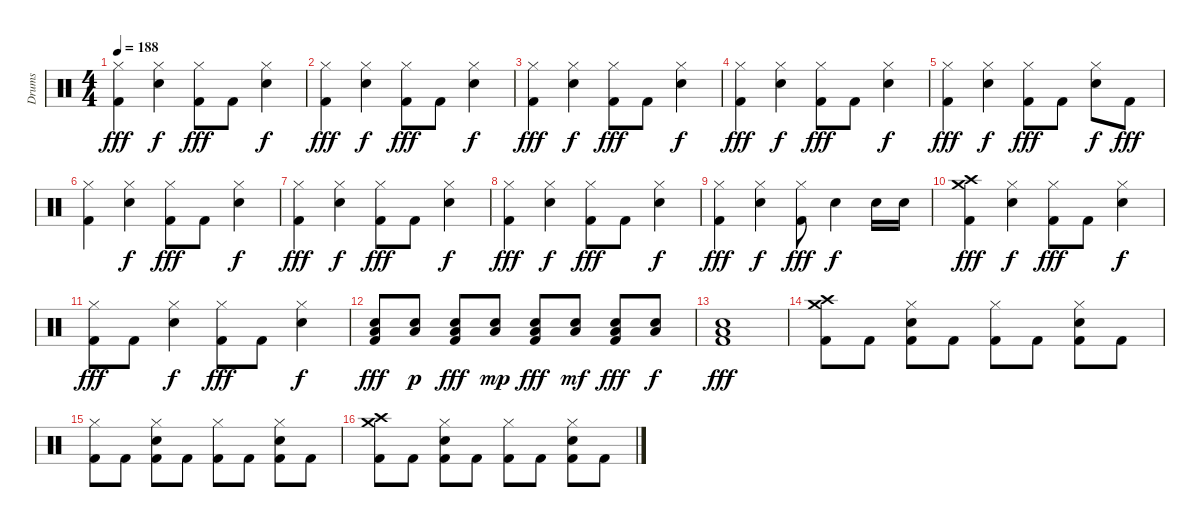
\track ("Drums" "Drums") {instrument percussion}
\staff {score}
\articulation defaults
\ts (4 4)
\tempo 188
\clef neutral
\ks c
("Hi-Hat (closed)" "Kick (hit) 2").4{dy fff} ("Hi-Hat (closed)" "Electric Snare (hit)").4{dy f} ("Hi-Hat (closed)" "Kick (hit) 2").8{dy fff} "Kick (hit) 2".8 ("Hi-Hat (closed)" "Electric Snare (hit)").4{dy f} |
("Hi-Hat (closed)" "Kick (hit) 2").4{dy fff} ("Hi-Hat (closed)" "Electric Snare (hit)").4{dy f} ("Hi-Hat (closed)" "Kick (hit) 2").8{dy fff} "Kick (hit) 2".8 ("Hi-Hat (closed)" "Electric Snare (hit)").4{dy f} |
("Hi-Hat (closed)" "Kick (hit) 2").4{dy fff} ("Hi-Hat (closed)" "Electric Snare (hit)").4{dy f} ("Hi-Hat (closed)" "Kick (hit) 2").8{dy fff} "Kick (hit) 2".8 ("Hi-Hat (closed)" "Electric Snare (hit)").4{dy f} |
("Hi-Hat (closed)" "Kick (hit) 2").4{dy fff} ("Hi-Hat (closed)" "Electric Snare (hit)").4{dy f} ("Hi-Hat (closed)" "Kick (hit) 2").8{dy fff} "Kick (hit) 2".8 ("Hi-Hat (closed)" "Electric Snare (hit)").4{dy f} |
("Hi-Hat (closed)" "Kick (hit) 2").4{dy fff} ("Hi-Hat (closed)" "Electric Snare (hit)").4{dy f} ("Hi-Hat (closed)" "Kick (hit) 2").8{dy fff} "Kick (hit) 2".8 ("Hi-Hat (closed)" "Electric Snare (hit)").8{dy f} "Kick (hit) 2".8{dy fff} |
("Hi-Hat (closed)" "Kick (hit) 2").4 ("Hi-Hat (closed)" "Electric Snare (hit)").4{dy f} ("Hi-Hat (closed)" "Kick (hit) 2").8{dy fff} "Kick (hit) 2".8 ("Hi-Hat (closed)" "Electric Snare (hit)").4{dy f} |
("Hi-Hat (closed)" "Kick (hit) 2").4{dy fff} ("Hi-Hat (closed)" "Electric Snare (hit)").4{dy f} ("Hi-Hat (closed)" "Kick (hit) 2").8{dy fff} "Kick (hit) 2".8 ("Hi-Hat (closed)" "Electric Snare (hit)").4{dy f} |
("Hi-Hat (closed)" "Kick (hit) 2").4{dy fff} ("Hi-Hat (closed)" "Electric Snare (hit)").4{dy f} ("Hi-Hat (closed)" "Kick (hit) 2").8{dy fff} "Kick (hit) 2".8 ("Hi-Hat (closed)" "Electric Snare (hit)").4{dy f} |
("Hi-Hat (closed)" "Kick (hit) 2").4{dy fff} ("Hi-Hat (closed)" "Electric Snare (hit)").4{dy f} ("Hi-Hat (closed)" "Kick (hit) 2").8{dy fff} "Electric Snare (hit)".4{dy f} "Electric Snare (hit)".16 "Electric Snare (hit)".16 |
("Crash medium (hit)" "Crash high (hit)" "Kick (hit) 2").4{dy fff} ("Hi-Hat (closed)" "Electric Snare (hit)").4{dy f} ("Hi-Hat (closed)" "Kick (hit) 2").8{dy fff} "Kick (hit) 2".8 ("Hi-Hat (closed)" "Electric Snare (hit)").4{dy f} |
("Hi-Hat (closed)" "Kick (hit) 2").8{dy fff} "Kick (hit) 2".8 ("Hi-Hat (closed)" "Electric Snare (hit)").4{dy f} ("Hi-Hat (closed)" "Kick (hit) 2").8{dy fff} "Kick (hit) 2".8 ("Hi-Hat (closed)" "Electric Snare (hit)").4{dy f} |
("Electric Snare (hit)" "Low Floor Tom (hit)" "Kick (hit) 2").8{dy fff} ("Electric Snare (hit)" "Low Floor Tom (hit)").8{dy p} ("Electric Snare (hit)" "Low Floor Tom (hit)" "Kick (hit) 2").8{dy fff} ("Electric Snare (hit)" "Low Floor Tom (hit)").8{dy mp} ("Electric Snare (hit)" "Low Floor Tom (hit)" "Kick (hit) 2").8{dy fff} ("Electric Snare (hit)" "Low Floor Tom (hit)").8{dy mf} ("Electric Snare (hit)" "Low Floor Tom (hit)" "Kick (hit) 2").8{dy fff} ("Electric Snare (hit)" "Low Floor Tom (hit)").8{dy f} |
("Electric Snare (hit)" "Low Floor Tom (hit)" "Kick (hit) 2").1{dy fff} |
("Crash high (hit)" "Crash medium (hit)" "Kick (hit) 2").8 "Kick (hit) 2".8 ("Hi-Hat (closed)" "Electric Snare (hit)" "Kick (hit) 2").8 "Kick (hit) 2".8 ("Hi-Hat (closed)" "Kick (hit) 2").8 "Kick (hit) 2".8 ("Hi-Hat (closed)" "Electric Snare (hit)" "Kick (hit) 2").8 "Kick (hit) 2".8 |
("Hi-Hat (closed)" "Kick (hit) 2").8 "Kick (hit) 2".8 ("Hi-Hat (closed)" "Electric Snare (hit)" "Kick (hit) 2").8 "Kick (hit) 2".8 ("Hi-Hat (closed)" "Kick (hit) 2").8 "Kick (hit) 2".8 ("Hi-Hat (closed)" "Electric Snare (hit)" "Kick (hit) 2").8 "Kick (hit) 2".8 |
("Crash high (hit)" "Crash medium (hit)" "Kick (hit) 2").8 "Kick (hit) 2".8 ("Hi-Hat (closed)" "Electric Snare (hit)" "Kick (hit) 2").8 "Kick (hit) 2".8 ("Hi-Hat (closed)" "Kick (hit) 2").8 "Kick (hit) 2".8 ("Hi-Hat (closed)" "Electric Snare (hit)" "Kick (hit) 2").8 "Kick (hit) 2".8
